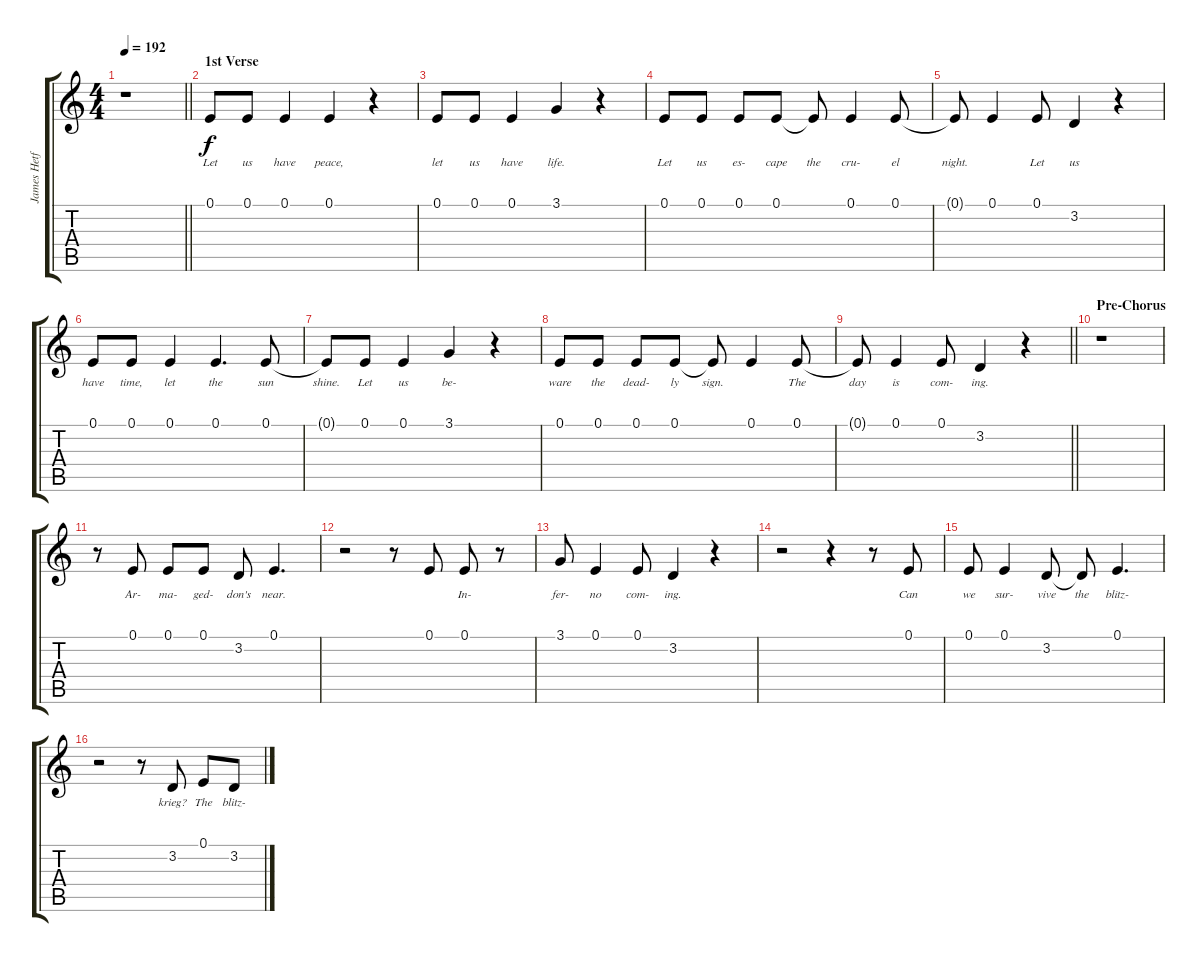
\track ("James Hetfield - Vocals" "James Hetf") {instrument lead2sawtooth}
\staff {score tabs}
\tuning (E4 B3 G3 D3 A2 E2) {hide}
\ts (4 4)
\tempo 192
\clef g2
\barLineRight lightlight
\ks c
r.1{dy f} |
\section ("" "1st Verse")
0.1.8{lyrics (0 "Let") lyrics (1 "") lyrics (2 "") lyrics (3 "") lyrics (4 "")} 0.1.8{lyrics (0 "us") lyrics (1 "") lyrics (2 "") lyrics (3 "") lyrics (4 "")} 0.1.4{lyrics (0 "have") lyrics (1 "") lyrics (2 "") lyrics (3 "") lyrics (4 "")} 0.1.4{lyrics (0 "peace,") lyrics (1 "") lyrics (2 "") lyrics (3 "") lyrics (4 "")} r.4 |
0.1.8{lyrics (0 "let") lyrics (1 "") lyrics (2 "") lyrics (3 "") lyrics (4 "")} 0.1.8{lyrics (0 "us") lyrics (1 "") lyrics (2 "") lyrics (3 "") lyrics (4 "")} 0.1.4{lyrics (0 "have") lyrics (1 "") lyrics (2 "") lyrics (3 "") lyrics (4 "")} 3.1.4{lyrics (0 "life.") lyrics (1 "") lyrics (2 "") lyrics (3 "") lyrics (4 "")} r.4 |
0.1.8{lyrics (0 "Let") lyrics (1 "") lyrics (2 "") lyrics (3 "") lyrics (4 "")} 0.1.8{lyrics (0 "us") lyrics (1 "") lyrics (2 "") lyrics (3 "") lyrics (4 "")} 0.1.8{lyrics (0 "es-") lyrics (1 "") lyrics (2 "") lyrics (3 "") lyrics (4 "")} 0.1.8{lyrics (0 "cape") lyrics (1 "") lyrics (2 "") lyrics (3 "") lyrics (4 "")} 0.1{t}.8{lyrics (0 "the") lyrics (1 "") lyrics (2 "") lyrics (3 "") lyrics (4 "")} 0.1.4{lyrics (0 "cru-") lyrics (1 "") lyrics (2 "") lyrics (3 "") lyrics (4 "")} 0.1.8{lyrics (0 "el") lyrics (1 "") lyrics (2 "") lyrics (3 "") lyrics (4 "")} |
0.1{t}.8{lyrics (0 "night.") lyrics (1 "") lyrics (2 "") lyrics (3 "") lyrics (4 "")} 0.1.4{lyrics (0 "") lyrics (1 "") lyrics (2 "") lyrics (3 "") lyrics (4 "")} 0.1.8{lyrics (0 "Let") lyrics (1 "") lyrics (2 "") lyrics (3 "") lyrics (4 "")} 3.2.4{lyrics (0 "us") lyrics (1 "") lyrics (2 "") lyrics (3 "") lyrics (4 "")} r.4 |
0.1.8{lyrics (0 "have") lyrics (1 "") lyrics (2 "") lyrics (3 "") lyrics (4 "")} 0.1.8{lyrics (0 "time,") lyrics (1 "") lyrics (2 "") lyrics (3 "") lyrics (4 "")} 0.1.4{lyrics (0 "let") lyrics (1 "") lyrics (2 "") lyrics (3 "") lyrics (4 "")} 0.1.4{d lyrics (0 "the") lyrics (1 "") lyrics (2 "") lyrics (3 "") lyrics (4 "")} 0.1.8{lyrics (0 "sun") lyrics (1 "") lyrics (2 "") lyrics (3 "") lyrics (4 "")} |
0.1{t}.8{lyrics (0 "shine.") lyrics (1 "") lyrics (2 "") lyrics (3 "") lyrics (4 "")} 0.1.8{lyrics (0 "Let") lyrics (1 "") lyrics (2 "") lyrics (3 "") lyrics (4 "")} 0.1.4{lyrics (0 "us") lyrics (1 "") lyrics (2 "") lyrics (3 "") lyrics (4 "")} 3.1.4{lyrics (0 "be-") lyrics (1 "") lyrics (2 "") lyrics (3 "") lyrics (4 "")} r.4 |
0.1.8{lyrics (0 "ware") lyrics (1 "") lyrics (2 "") lyrics (3 "") lyrics (4 "")} 0.1.8{lyrics (0 "the") lyrics (1 "") lyrics (2 "") lyrics (3 "") lyrics (4 "")} 0.1.8{lyrics (0 "dead-") lyrics (1 "") lyrics (2 "") lyrics (3 "") lyrics (4 "")} 0.1.8{lyrics (0 "ly") lyrics (1 "") lyrics (2 "") lyrics (3 "") lyrics (4 "")} 0.1{t}.8{lyrics (0 "sign.") lyrics (1 "") lyrics (2 "") lyrics (3 "") lyrics (4 "")} 0.1.4{lyrics (0 "") lyrics (1 "") lyrics (2 "") lyrics (3 "") lyrics (4 "")} 0.1.8{lyrics (0 "The") lyrics (1 "") lyrics (2 "") lyrics (3 "") lyrics (4 "")} |
\barLineRight lightlight
0.1{t}.8{lyrics (0 "day") lyrics (1 "") lyrics (2 "") lyrics (3 "") lyrics (4 "")} 0.1.4{lyrics (0 "is") lyrics (1 "") lyrics (2 "") lyrics (3 "") lyrics (4 "")} 0.1.8{lyrics (0 "com-") lyrics (1 "") lyrics (2 "") lyrics (3 "") lyrics (4 "")} 3.2.4{lyrics (0 "ing.") lyrics (1 "") lyrics (2 "") lyrics (3 "") lyrics (4 "")} r.4 |
\section ("" "Pre-Chorus")
r.1 |
r.8 0.1.8{lyrics (0 "Ar-") lyrics (1 "") lyrics (2 "") lyrics (3 "") lyrics (4 "")} 0.1.8{lyrics (0 "ma-") lyrics (1 "") lyrics (2 "") lyrics (3 "") lyrics (4 "")} 0.1.8{lyrics (0 "ged-") lyrics (1 "") lyrics (2 "") lyrics (3 "") lyrics (4 "")} 3.2.8{lyrics (0 "don's") lyrics (1 "") lyrics (2 "") lyrics (3 "") lyrics (4 "")} 0.1.4{d lyrics (0 "near.") lyrics (1 "") lyrics (2 "") lyrics (3 "") lyrics (4 "")} |
r.2 r.8 0.1.8{lyrics (0 "") lyrics (1 "") lyrics (2 "") lyrics (3 "") lyrics (4 "")} 0.1.8{lyrics (0 "In-") lyrics (1 "") lyrics (2 "") lyrics (3 "") lyrics (4 "")} r.8 |
3.1.8{lyrics (0 "fer-") lyrics (1 "") lyrics (2 "") lyrics (3 "") lyrics (4 "")} 0.1.4{lyrics (0 "no") lyrics (1 "") lyrics (2 "") lyrics (3 "") lyrics (4 "")} 0.1.8{lyrics (0 "com-") lyrics (1 "") lyrics (2 "") lyrics (3 "") lyrics (4 "")} 3.2.4{lyrics (0 "ing.") lyrics (1 "") lyrics (2 "") lyrics (3 "") lyrics (4 "")} r.4 |
r.2 r.4 r.8 0.1.8{lyrics (0 "Can") lyrics (1 "") lyrics (2 "") lyrics (3 "") lyrics (4 "")} |
0.1.8{lyrics (0 "we") lyrics (1 "") lyrics (2 "") lyrics (3 "") lyrics (4 "")} 0.1.4{lyrics (0 "sur-") lyrics (1 "") lyrics (2 "") lyrics (3 "") lyrics (4 "")} 3.2.8{lyrics (0 "vive") lyrics (1 "") lyrics (2 "") lyrics (3 "") lyrics (4 "")} 3.2{t}.8{lyrics (0 "the") lyrics (1 "") lyrics (2 "") lyrics (3 "") lyrics (4 "")} 0.1.4{d lyrics (0 "blitz-") lyrics (1 "") lyrics (2 "") lyrics (3 "") lyrics (4 "")} |
r.2 r.8 3.2.8{lyrics (0 "krieg?") lyrics (1 "") lyrics (2 "") lyrics (3 "") lyrics (4 "")} 0.1.8{lyrics (0 "The") lyrics (1 "") lyrics (2 "") lyrics (3 "") lyrics (4 "")} 3.2.8{lyrics (0 "blitz-") lyrics (1 "") lyrics (2 "") lyrics (3 "") lyrics (4 "")}
